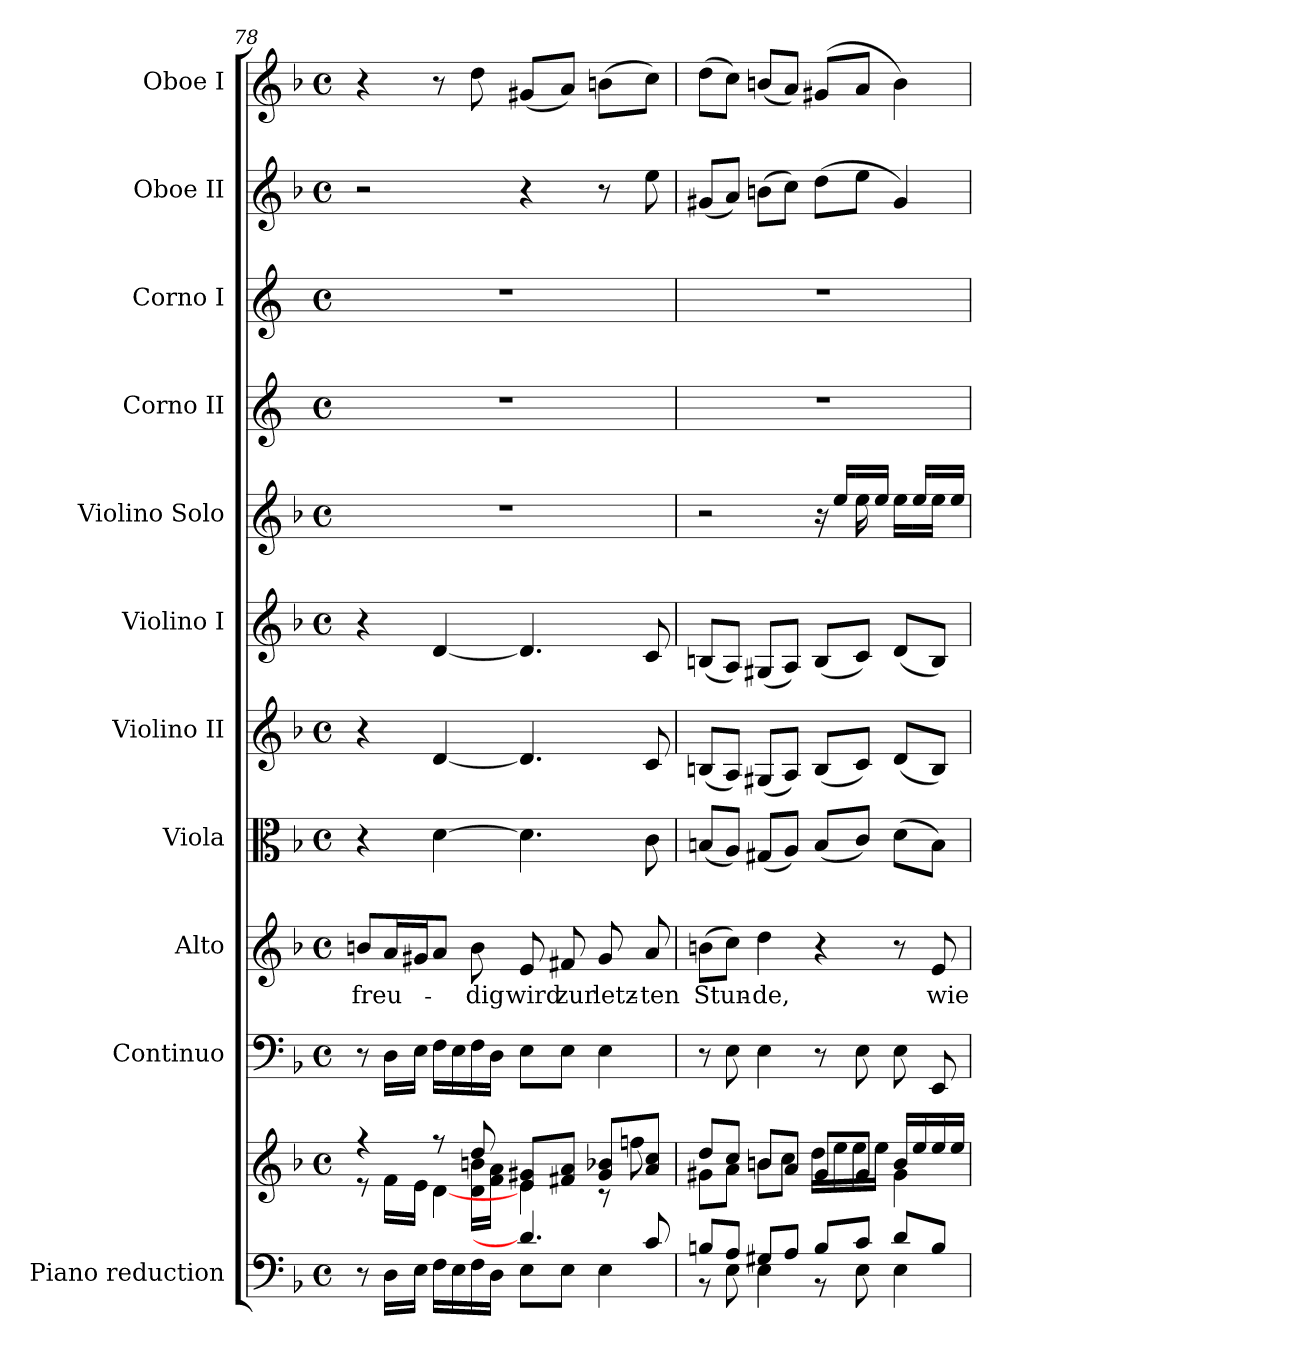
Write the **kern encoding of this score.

**kern	**kern	**kern	**kern	**text	**kern	**kern	**kern	**kern	**kern	**kern	**kern	**kern
*part11	*part11	*part10	*part9	*part9	*part8	*part7	*part6	*part5	*part4	*part3	*part2	*part1
*staff12	*staff11	*staff10	*staff9	*staff9	*staff8	*staff7	*staff6	*staff5	*staff4	*staff3	*staff2	*staff1
*I"Piano reduction	*	*I"Continuo	*I"Alto	*	*I"Viola	*I"Violino II	*I"Violino I	*I"Violino Solo	*I"Corno II	*I"Corno I	*I"Oboe II	*I"Oboe I
*I'Pno	*	*	*	*	*	*	*	*I'Vln	*	*	*I'Ob	*I'Ob
!!LO:PB:g=z
*clefF4	*clefG2	*clefF4	*clefG2	*	*clefC3	*clefG2	*clefG2	*clefG2	*clefG2	*clefG2	*clefG2	*clefG2
*	*	*	*	*	*	*	*	*	*ITrd4c7	*ITrd4c7	*	*
*k[b-]	*k[b-]	*k[b-]	*k[b-]	*	*k[b-]	*k[b-]	*k[b-]	*k[b-]	*k[b-]	*k[b-]	*k[b-]	*k[b-]
*M4/4	*M4/4	*M4/4	*M4/4	*	*M4/4	*M4/4	*M4/4	*M4/4	*M4/4	*M4/4	*M4/4	*M4/4
*met(c)	*met(c)	*met(c)	*met(c)	*	*met(c)	*met(c)	*met(c)	*met(c)	*met(c)	*met(c)	*met(c)	*met(c)
=78	=78	=78	=78	=78	=78	=78	=78	=78	=78	=78	=78	=78
*^	*^	*	*	*	*	*	*	*	*	*	*	*
*	*	*	*^	*	*	*	*	*	*	*	*	*	*	*
!	!	!	!	!	!	!	!LO:LY:b	!	!	!	!	!	!	!	!
8r	8ryy	4r	8r	4.ryy	8r	8bn/L	freu-	4r	4r	4r	1r	1r	1r	2r	4r
8ryy	16D\LL	.	16f\LL	.	16D\LL	16a/L	.	.	.	.	.	.	.	.	.
.	16E\JJ	.	16e\JJ	.	16E\JJ	16g#X/J	.	.	.	.	.	.	.	.	.
8ryy	16F\LL	8r	[>4d\	.	16F\LL	8a/J	.	[4d\	[4d/	[4d/	.	.	.	.	8r
.	16E\	.	.	.	16E\	.	.	.	.	.	.	.	.	.	.
!	!	!	!	!	!	!	!LO:LY:b	!	!	!	!	!	!	!	!
8ryy	16F\	8dd/	.	16d\ 16bn\LL	16F\	8b\	-dig	.	.	.	.	.	.	.	8dd\
.	16D\JJ	.	.	16f\ 16a\JJ	16D\JJ	.	.	.	.	.	.	.	.	.	.
!	!	!	!	!	!	!	!LO:LY:b	!	!	!	!	!	!	!	!
4.d/]	8E\L	8e/ 8g#X/L	4e\	2ryy	8E\L	8e/	wird	4.d\]	4.d/]	4.d/]	.	.	.	4r	(8g#X/L
!	!	!	!	!	!	!	!LO:LY:b	!	!	!	!	!	!	!	!
.	8E\J	8f#X/ 8a/J	.	.	8E\J	8f#X/	zur	.	.	.	.	.	.	.	8a/J)
!	!	!	!	!	!	!	!LO:LY:b	!	!	!	!	!	!	!	!
.	4E\	8g#/ 8b-X/L	8r	.	4E\	8g#/	letz-	.	.	.	.	.	.	8r	(8bn\L
!	!	!	!	!	!	!	!LO:LY:b	!	!	!	!	!	!	!	!
8c/	.	8a/ 8cc/J	8ffn\	.	.	8a/	-ten	8c\	8c/	8c/	.	.	.	8ee\	8cc\J)
*	*	*	*v	*v	*	*	*	*	*	*	*	*	*	*	*
!!LO:PB:g=z
=79	=79	=79	=79	=79	=79	=79	=79	=79	=79	=79	=79	=79	=79	=79
!	!	!	!	!	!	!LO:LY:b	!	!	!	!	!	!	!	!
*	*	*	*	*	*	*	*	*	*	*^	*	*	*	*
8Bn/L	8r	8dd/L	8g#X\L	8r	(8bn\L	Stun-	(8Bn/L	(8Bn/L	(8Bn/L	2r	2ryy	1r	1r	(8g#X/L	(8dd\L
8A/J	8E\	8cc/J	8a\J	8E\	8cc\J)	.	8A/J)	8A/J)	8A/J)	.	.	.	.	8a/J)	8cc\J)
!	!	!	!	!	!	!LO:LY:b	!	!	!	!	!	!	!	!	!
8G#X/L	4E\	8bn/L	8b\L	4E\	4dd\	-de,	(8G#X/L	(8G#X/L	(8G#X/L	.	.	.	.	(8bn\L	(8bn/L
8A/J	.	8a/J	8cc\J	.	.	.	8A/J)	8A/J)	8A/J)	.	.	.	.	8cc\J)	8a/J)
8B/L	8r	8g#/L	16dd\LL	8r	4r	.	(8B/L	(8B/L	(8B/L	16r	16ryy	.	.	(8dd\L	(8g#X/L
.	.	.	16ee\	.	.	.	.	.	.	16ee/LL	16ryy	.	.	.	.
8c/J	8E\	8g#/J	16ee\	8E\	.	.	8c/J)	8c/J)	8c/J)	16ryy	16ee\	.	.	8ee\J	8a/J
.	.	.	16ee\JJ	.	.	.	.	.	.	16ee/JJ	16ryy	.	.	.	.
8d/L	4E\	16b/LL	4g#\	8E\	8r	.	(8d\L	(8d/L	(8d/L	16ryy	16ee\LL	.	.	4g#/)	4b\)
.	.	16ee/	.	.	.	.	.	.	.	16ee/LL	16ryy	.	.	.	.
!	!	!	!	!	!	!LO:LY:b	!	!	!	!	!	!	!	!	!
8B/J	.	16ee/	.	8EE/	8e/	wie	8B\J)	8B/J)	8B/J)	16ryy	16ee\JJ	.	.	.	.
.	.	16ee/JJ	.	.	.	.	.	.	.	16ee/JJ	16ryy	.	.	.	.
*v	*v	*	*	*	*	*	*	*	*	*v	*v	*	*	*	*
*	*v	*v	*	*	*	*	*	*	*	*	*	*	*
=	=	=	=	=	=	=	=	=	=	=	=	=
*-	*-	*-	*-	*-	*-	*-	*-	*-	*-	*-	*-	*-
